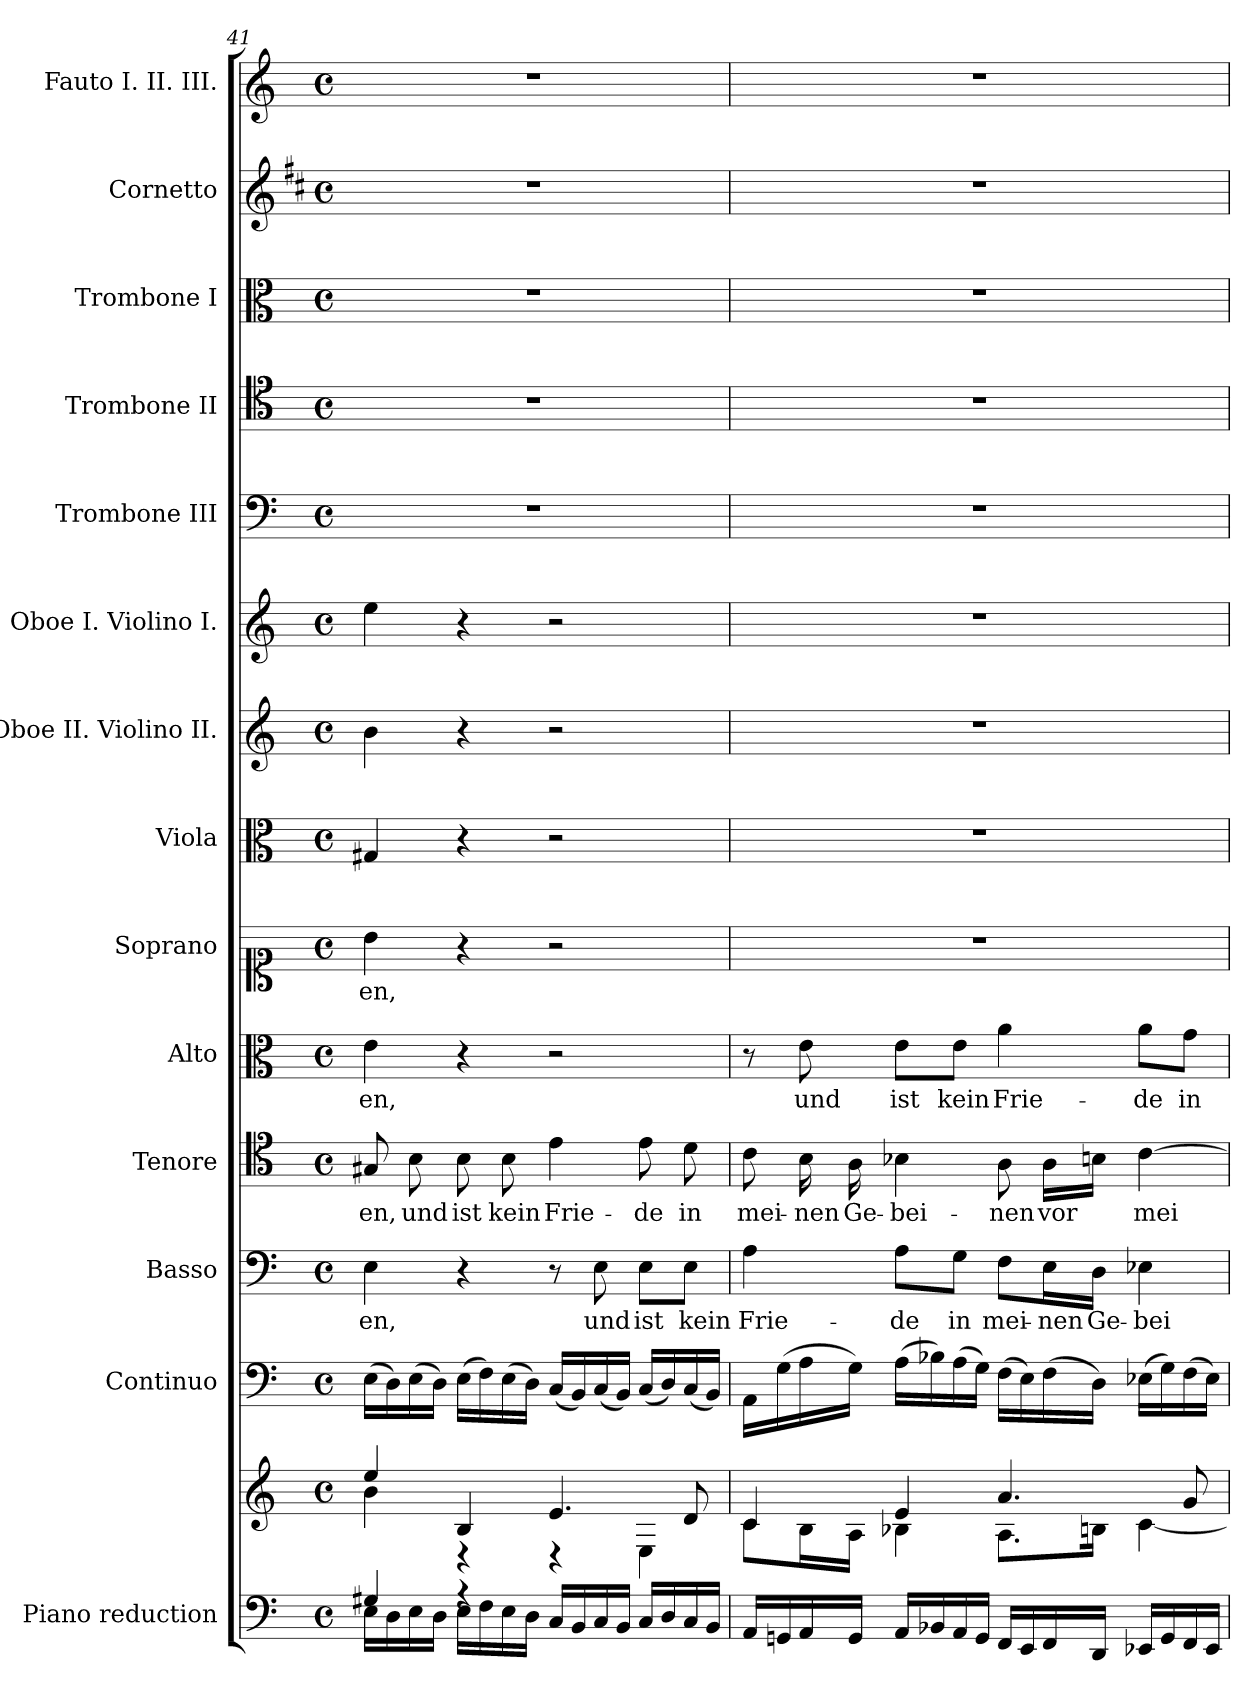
**kern	**kern	**kern	**kern	**text	**kern	**text	**kern	**text	**kern	**text	**kern	**kern	**kern	**kern	**kern	**kern	**kern	**kern
*part14	*part14	*part13	*part12	*part12	*part11	*part11	*part10	*part10	*part9	*part9	*part8	*part7	*part6	*part5	*part4	*part3	*part2	*part1
*staff15	*staff14	*staff13	*staff12	*staff12	*staff11	*staff11	*staff10	*staff10	*staff9	*staff9	*staff8	*staff7	*staff6	*staff5	*staff4	*staff3	*staff2	*staff1
*I"Piano reduction	*	*I"Continuo	*I"Basso	*	*I"Tenore	*	*I"Alto	*	*I"Soprano	*	*I"Viola	*I"Oboe II. Violino II.	*I"Oboe I. Violino I.	*I"Trombone III	*I"Trombone II	*I"Trombone I	*I"Cornetto	*I"Fauto I. II. III.
*I'Pno	*	*	*	*	*	*	*	*	*	*	*	*	*I'Ob	*I'Trb	*I'Trb	*I'Trb	*	*
*clefF4	*clefG2	*clefF4	*clefF4	*	*clefC4	*	*clefC3	*	*clefC1	*	*clefC3	*clefG2	*clefG2	*clefF4	*clefC4	*clefC3	*clefG2	*clefG2
*	*	*	*	*	*	*	*	*	*	*	*	*	*	*	*ITrd7c12	*ITrd7c12	*ITrd1c2	*
*k[]	*k[]	*k[]	*k[]	*	*k[]	*	*k[]	*	*k[]	*	*k[]	*k[]	*k[]	*k[]	*k[]	*k[]	*k[]	*k[]
*M4/4	*M4/4	*M4/4	*M4/4	*	*M4/4	*	*M4/4	*	*M4/4	*	*M4/4	*M4/4	*M4/4	*M4/4	*M4/4	*M4/4	*M4/4	*M4/4
*met(c)	*met(c)	*met(c)	*met(c)	*	*met(c)	*	*met(c)	*	*met(c)	*	*met(c)	*met(c)	*met(c)	*met(c)	*met(c)	*met(c)	*met(c)	*met(c)
=41	=41	=41	=41	=41	=41	=41	=41	=41	=41	=41	=41	=41	=41	=41	=41	=41	=41	=41
*^	*^	*	*	*	*	*	*	*	*	*	*	*	*	*	*	*	*	*
!	!	!	!	!	!	!LO:LY:b	!	!LO:LY:b	!	!LO:LY:b	!	!LO:LY:b	!	!	!	!	!	!	!	!
4G#X/	16E\LL	4ee/	4b\	(>16E\LL	4E\	en,	8G#X/	en,	4e\	-en,	4b\	en,	4G#X/	4b\	4ee\	1r	1r	1r	1r	1r
.	16D\	.	.	16D\)	.	.	.	.	.	.	.	.	.	.	.	.	.	.	.	.
!	!	!	!	!	!	!	!	!LO:LY:b	!	!	!	!	!	!	!	!	!	!	!	!
.	16E\	.	.	(>16E\	.	.	8B\	und	.	.	.	.	.	.	.	.	.	.	.	.
.	16D\JJ	.	.	16D\JJ)	.	.	.	.	.	.	.	.	.	.	.	.	.	.	.	.
!	!	!	!	!	!	!	!	!LO:LY:b	!	!	!	!	!	!	!	!	!	!	!	!
4rA	16E\LL	4B/	4rD	(>16E\LL	4r	.	8B\	ist	4r	.	4r	.	4r	4r	4r	.	.	.	.	.
.	16F\	.	.	16F\)	.	.	.	.	.	.	.	.	.	.	.	.	.	.	.	.
!	!	!	!	!	!	!	!	!LO:LY:b	!	!	!	!	!	!	!	!	!	!	!	!
.	16E\	.	.	(>16E\	.	.	8B\	kein	.	.	.	.	.	.	.	.	.	.	.	.
.	16D\JJ	.	.	16D\JJ)	.	.	.	.	.	.	.	.	.	.	.	.	.	.	.	.
!	!	!	!	!	!	!	!	!LO:LY:b	!	!	!	!	!	!	!	!	!	!	!	!
16C/LL	2ryy	4.e/	4rD	(<16C/LL	8r	.	4e\	Frie-	2r	.	2r	.	2r	2r	2r	.	.	.	.	.
16BB/	.	.	.	16BB/)	.	.	.	.	.	.	.	.	.	.	.	.	.	.	.	.
!	!	!	!	!	!	!LO:LY:b	!	!	!	!	!	!	!	!	!	!	!	!	!	!
16C/	.	.	.	(<16C/	8E\	und	.	.	.	.	.	.	.	.	.	.	.	.	.	.
16BB/JJ	.	.	.	16BB/JJ)	.	.	.	.	.	.	.	.	.	.	.	.	.	.	.	.
!	!	!	!	!	!	!LO:LY:b	!	!LO:LY:b	!	!	!	!	!	!	!	!	!	!	!	!
16C/LL	.	.	4E\	(<16C/LL	8E\L	ist	8e\	de	.	.	.	.	.	.	.	.	.	.	.	.
16D/	.	.	.	16D/)	.	.	.	.	.	.	.	.	.	.	.	.	.	.	.	.
!	!	!	!	!	!	!LO:LY:b	!	!LO:LY:b	!	!	!	!	!	!	!	!	!	!	!	!
16C/	.	8d/	.	(<16C/	8E\J	kein	8d\	in	.	.	.	.	.	.	.	.	.	.	.	.
16BB/JJ	.	.	.	16BB/JJ)	.	.	.	.	.	.	.	.	.	.	.	.	.	.	.	.
*v	*v	*	*	*	*	*	*	*	*	*	*	*	*	*	*	*	*	*	*	*
=42	=42	=42	=42	=42	=42	=42	=42	=42	=42	=42	=42	=42	=42	=42	=42	=42	=42	=42	=42
!	!	!	!	!	!LO:LY:b	!	!LO:LY:b	!	!	!	!	!	!	!	!	!	!	!	!
16AA/LL	4c/	8c\L	16AA\LL	4A\	Frie-	8c\	mei-	8r	.	1r	.	1r	1r	1r	1r	1r	1r	1r	1r
16GGn/	.	.	(>16G\	.	.	.	.	.	.	.	.	.	.	.	.	.	.	.	.
!	!	!	!	!	!	!	!LO:LY:b	!	!LO:LY:b	!	!	!	!	!	!	!	!	!	!
16AA/	.	16B\L	16A\	.	.	16B\	nen	8e\	und	.	.	.	.	.	.	.	.	.	.
!	!	!	!	!	!	!	!LO:LY:b	!	!	!	!	!	!	!	!	!	!	!	!
16GG/JJ	.	16A\JJ	16G\JJ)	.	.	16A\	Ge-	.	.	.	.	.	.	.	.	.	.	.	.
!	!	!	!	!	!LO:LY:b	!	!LO:LY:b	!	!LO:LY:b	!	!	!	!	!	!	!	!	!	!
16AA/LL	4e/	4B-X\	(>16A\LL	8A\L	de	4B-X\	bei-	8e\L	ist	.	.	.	.	.	.	.	.	.	.
16BB-X/	.	.	16B-X\)	.	.	.	.	.	.	.	.	.	.	.	.	.	.	.	.
!	!	!	!	!	!LO:LY:b	!	!	!	!LO:LY:b	!	!	!	!	!	!	!	!	!	!
16AA/	.	.	(>16A\	8G\J	in	.	.	8e\J	kein	.	.	.	.	.	.	.	.	.	.
16GG/JJ	.	.	16G\JJ)	.	.	.	.	.	.	.	.	.	.	.	.	.	.	.	.
!	!	!	!	!	!LO:LY:b	!	!LO:LY:b	!	!LO:LY:b	!	!	!	!	!	!	!	!	!	!
16FF/LL	4.a/	8.A\L	(>16F\LL	8F\L	mei-	8A\	nen	4a\	Frie-	.	.	.	.	.	.	.	.	.	.
16EE/	.	.	16E\)	.	.	.	.	.	.	.	.	.	.	.	.	.	.	.	.
!	!	!	!	!	!LO:LY:b	!	!LO:LY:b	!	!	!	!	!	!	!	!	!	!	!	!
16FF/	.	.	(>16F\	16E\L	nen	16A\LL	vor	.	.	.	.	.	.	.	.	.	.	.	.
!	!	!	!	!	!LO:LY:b	!	!	!	!	!	!	!	!	!	!	!	!	!	!
16DD/JJ	.	16Bn\Jk	16D\JJ)	16D\JJ	Ge-	16Bn\JJ	.	.	.	.	.	.	.	.	.	.	.	.	.
!	!	!	!	!	!LO:LY:b	!	!LO:LY:b	!	!LO:LY:b	!	!	!	!	!	!	!	!	!	!
16EE-X/LL	.	[4c\	(>16E-X\LL	4E-X\	bei-	[4c\	mei-	8a\L	de	.	.	.	.	.	.	.	.	.	.
16GG/	.	.	16G\)	.	.	.	.	.	.	.	.	.	.	.	.	.	.	.	.
!	!	!	!	!	!	!	!	!	!LO:LY:b	!	!	!	!	!	!	!	!	!	!
16FF/	8g/	.	(>16F\	.	.	.	.	8g\J	in	.	.	.	.	.	.	.	.	.	.
16EE-/JJ	.	.	16E-\JJ)	.	.	.	.	.	.	.	.	.	.	.	.	.	.	.	.
*	*v	*v	*	*	*	*	*	*	*	*	*	*	*	*	*	*	*	*	*
=	=	=	=	=	=	=	=	=	=	=	=	=	=	=	=	=	=	=
*-	*-	*-	*-	*-	*-	*-	*-	*-	*-	*-	*-	*-	*-	*-	*-	*-	*-	*-
